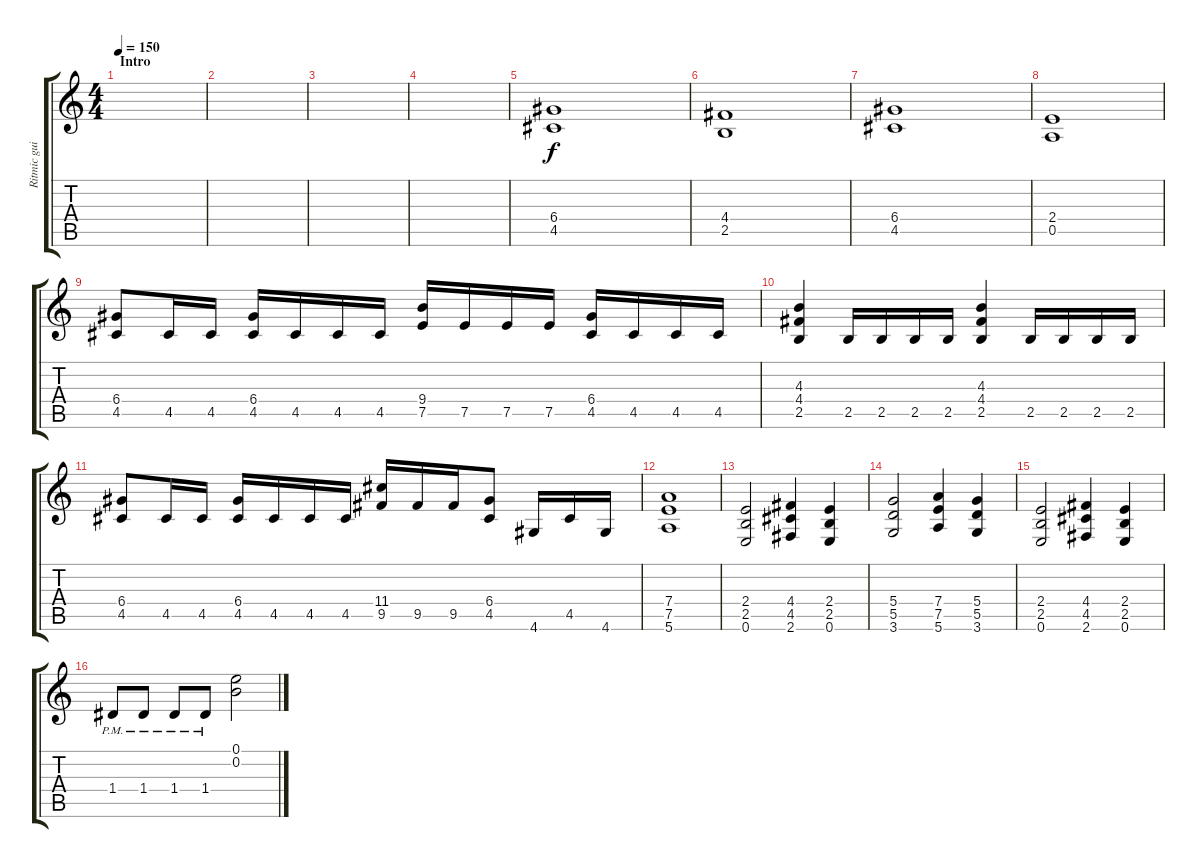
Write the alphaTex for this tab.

\track ("Ritmic guitar" "Ritmic gui") {instrument distortionguitar}
\staff {score tabs}
\tuning (E4 B3 G3 D3 A2 E2) {hide}
\ts (4 4)
\section ("" "Intro")
\tempo 150
\clef g2
\ks c
|
|
|
|
(6.4 4.5).1 |
(4.4 2.5).1 |
(6.4 4.5).1 |
(2.4 0.5).1 |
(6.4 4.5).8 4.5.16 4.5.16 (6.4 4.5).16 4.5.16 4.5.16 4.5.16 (9.4 7.5).16 7.5.16 7.5.16 7.5.16 (6.4 4.5).16 4.5.16 4.5.16 4.5.16 |
(4.3 4.4 2.5).4 2.5.16 2.5.16 2.5.16 2.5.16 (4.3 4.4 2.5).4 2.5.16 2.5.16 2.5.16 2.5.16 |
(6.4 4.5).8 4.5.16 4.5.16 (6.4 4.5).16 4.5.16 4.5.16 4.5.16 (11.4 9.5).16 9.5.16 9.5.16 (6.4 4.5).8 4.6.16 4.5.16 4.6.16 |
(7.4 7.5 5.6).1 |
(2.4 2.5 0.6).2 (4.4 4.5 2.6).4 (2.4 2.5 0.6).4 |
(5.4 5.5 3.6).2 (7.4 7.5 5.6).4 (5.4 5.5 3.6).4 |
(2.4 2.5 0.6).2 (4.4 4.5 2.6).4 (2.4 2.5 0.6).4 |
1.4{pm}.8 1.4{pm}.8 1.4{pm}.8 1.4{pm}.8 (0.1 0.2).2
